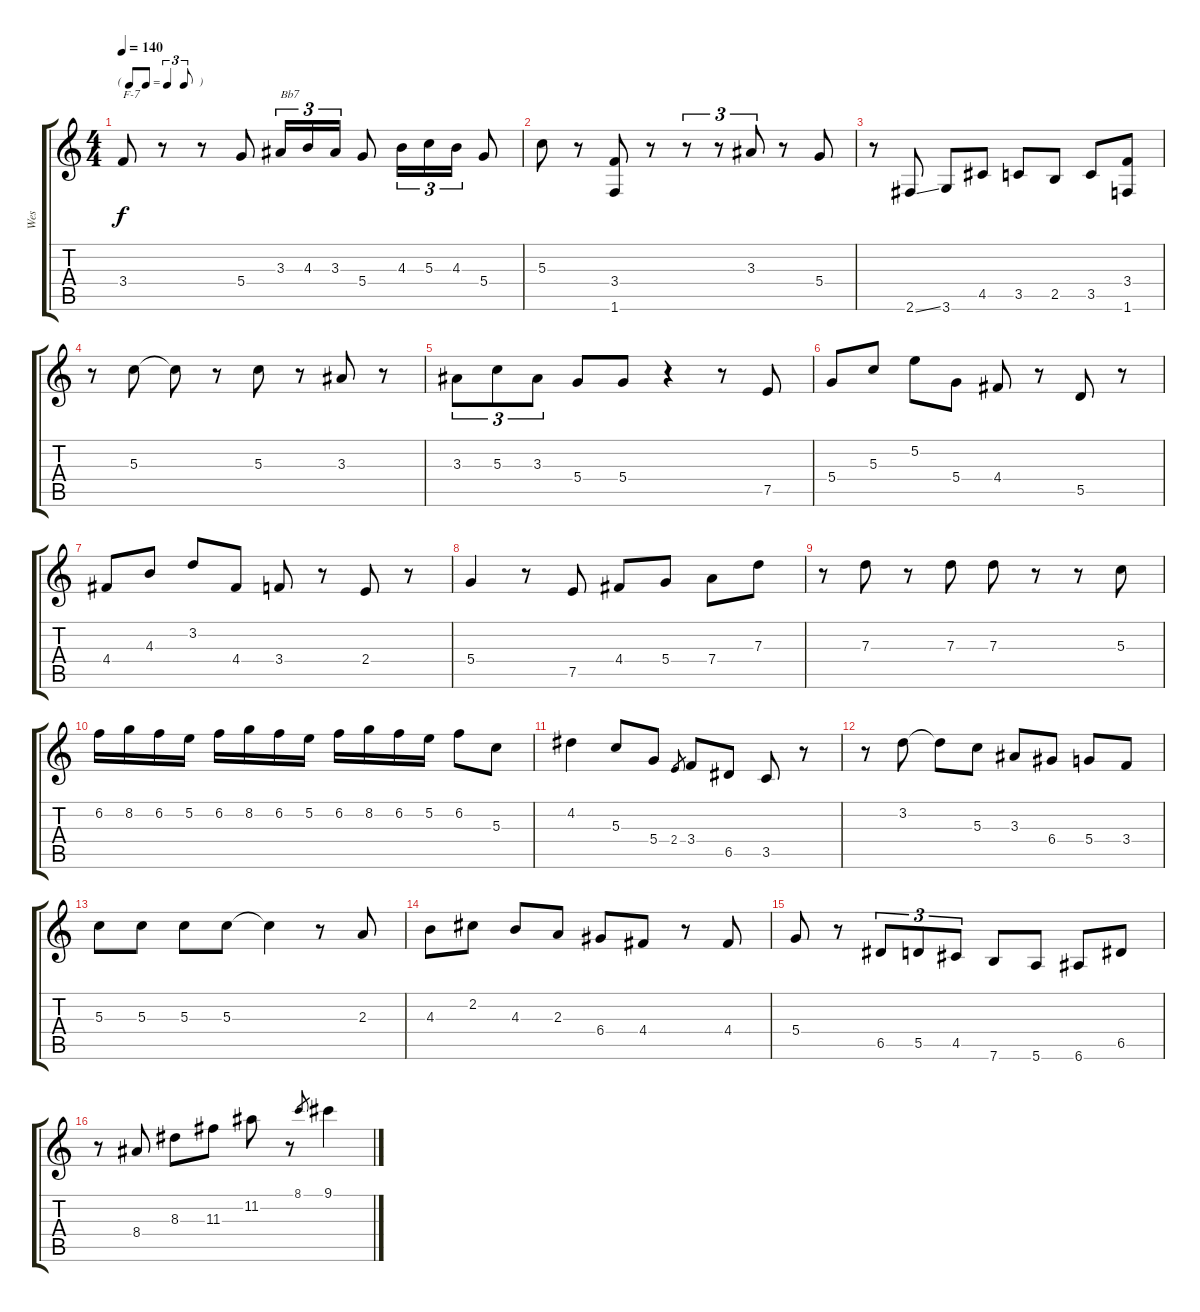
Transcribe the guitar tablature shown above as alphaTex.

\track ("Wes" "Wes") {instrument electricguitarjazz}
\staff {score tabs}
\tuning (E4 B3 G3 D3 A2 E2) {hide}
\ts (4 4)
\tf triplet8th
\tempo 140
\clef g2
\ks c
3.4.8{txt "F-7" dy f} r.8 r.8 5.4.8 3.3.16{tu (3 2) txt "Bb7"} 4.3.16{tu (3 2)} 3.3.16{tu (3 2)} 5.4.8 4.3.16{tu (3 2)} 5.3.16{tu (3 2)} 4.3.16{tu (3 2)} 5.4.8 |
5.3.8 r.8 (3.4 1.6).8 r.8 r.8{tu (3 2)} r.8{tu (3 2)} 3.3.8{tu (3 2)} r.8 5.4.8 |
r.8 2.6{ss}.8 3.6.8 4.5.8 3.5.8 2.5.8 3.5.8 (3.4 1.6).8 |
r.8 5.3.8 5.3{t}.8 r.8 5.3.8 r.8 3.3.8 r.8 |
3.3.8{tu (3 2)} 5.3.8{tu (3 2)} 3.3.8{tu (3 2)} 5.4.8 5.4.8 r.4 r.8 7.5.8 |
5.4.8 5.3.8 5.2.8 5.4.8 4.4.8 r.8 5.5.8 r.8 |
4.4.8 4.3.8 3.2.8 4.4.8 3.4.8 r.8 2.4.8 r.8 |
5.4.4 r.8 7.5.8 4.4.8 5.4.8 7.4.8 7.3.8 |
r.8 7.3.8 r.8 7.3.8 7.3.8 r.8 r.8 5.3.8 |
6.2.16 8.2.16 6.2.16 5.2.16 6.2.16 8.2.16 6.2.16 5.2.16 6.2.16 8.2.16 6.2.16 5.2.16 6.2.8 5.3.8 |
4.2.4 5.3.8 5.4.8 2.4.8{gr} 3.4.8 6.5.8 3.5.8 r.8 |
r.8 3.2.8 3.2{t}.8 5.3.8 3.3.8 6.4.8 5.4.8 3.4.8 |
5.3.8 5.3.8 5.3.8 5.3.8 5.3{t}.4 r.8 2.3.8 |
4.3.8 2.2.8 4.3.8 2.3.8 6.4.8 4.4.8 r.8 4.4.8 |
5.4.8 r.8 6.5.8{tu (3 2)} 5.5.8{tu (3 2)} 4.5.8{tu (3 2)} 7.6.8 5.6.8 6.6.8 6.5.8 |
r.8 8.4.8 8.3.8 11.3.8 11.2.8 r.8 8.1.8{gr} 9.1.4
